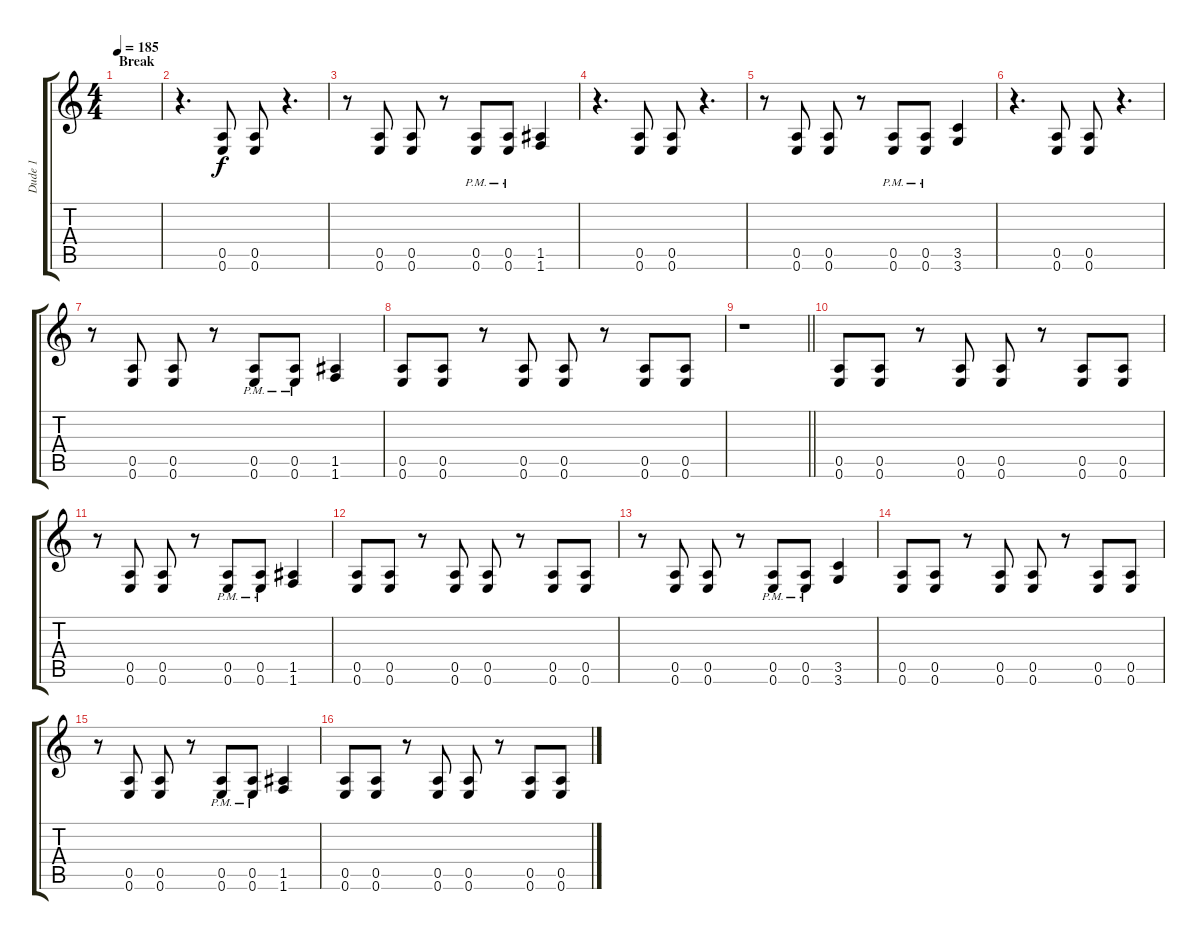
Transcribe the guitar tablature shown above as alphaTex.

\track ("Dude 1" "Dude 1") {instrument distortionguitar}
\staff {score tabs}
\tuning (E4 B3 G3 D3 A2 E2) {hide}
\ts (4 4)
\section ("" "Break")
\tempo 185
\clef g2
\ks c
|
r.4{d} (0.5 0.6).8 (0.5 0.6).8 r.4{d} |
r.8 (0.5 0.6).8 (0.5 0.6).8 r.8 (0.5{pm} 0.6{pm}).8 (0.5{pm} 0.6{pm}).8 (1.5 1.6).4 |
r.4{d} (0.5 0.6).8 (0.5 0.6).8 r.4{d} |
r.8 (0.5 0.6).8 (0.5 0.6).8 r.8 (0.5{pm} 0.6{pm}).8 (0.5{pm} 0.6{pm}).8 (3.5 3.6).4 |
r.4{d} (0.5 0.6).8 (0.5 0.6).8 r.4{d} |
r.8 (0.5 0.6).8 (0.5 0.6).8 r.8 (0.5{pm} 0.6{pm}).8 (0.5{pm} 0.6{pm}).8 (1.5 1.6).4 |
(0.5 0.6).8 (0.5 0.6).8 r.8 (0.5 0.6).8 (0.5 0.6).8 r.8 (0.5 0.6).8 (0.5 0.6).8 |
\barLineRight lightlight
r.1 |
\section ("" "")
(0.5 0.6).8 (0.5 0.6).8 r.8 (0.5 0.6).8 (0.5 0.6).8 r.8 (0.5 0.6).8 (0.5 0.6).8 |
r.8 (0.5 0.6).8 (0.5 0.6).8 r.8 (0.5{pm} 0.6{pm}).8 (0.5{pm} 0.6{pm}).8 (1.5 1.6).4 |
(0.5 0.6).8 (0.5 0.6).8 r.8 (0.5 0.6).8 (0.5 0.6).8 r.8 (0.5 0.6).8 (0.5 0.6).8 |
r.8 (0.5 0.6).8 (0.5 0.6).8 r.8 (0.5{pm} 0.6{pm}).8 (0.5{pm} 0.6{pm}).8 (3.5 3.6).4 |
(0.5 0.6).8 (0.5 0.6).8 r.8 (0.5 0.6).8 (0.5 0.6).8 r.8 (0.5 0.6).8 (0.5 0.6).8 |
r.8 (0.5 0.6).8 (0.5 0.6).8 r.8 (0.5{pm} 0.6{pm}).8 (0.5{pm} 0.6{pm}).8 (1.5 1.6).4 |
(0.5 0.6).8 (0.5 0.6).8 r.8 (0.5 0.6).8 (0.5 0.6).8 r.8 (0.5 0.6).8 (0.5 0.6).8
